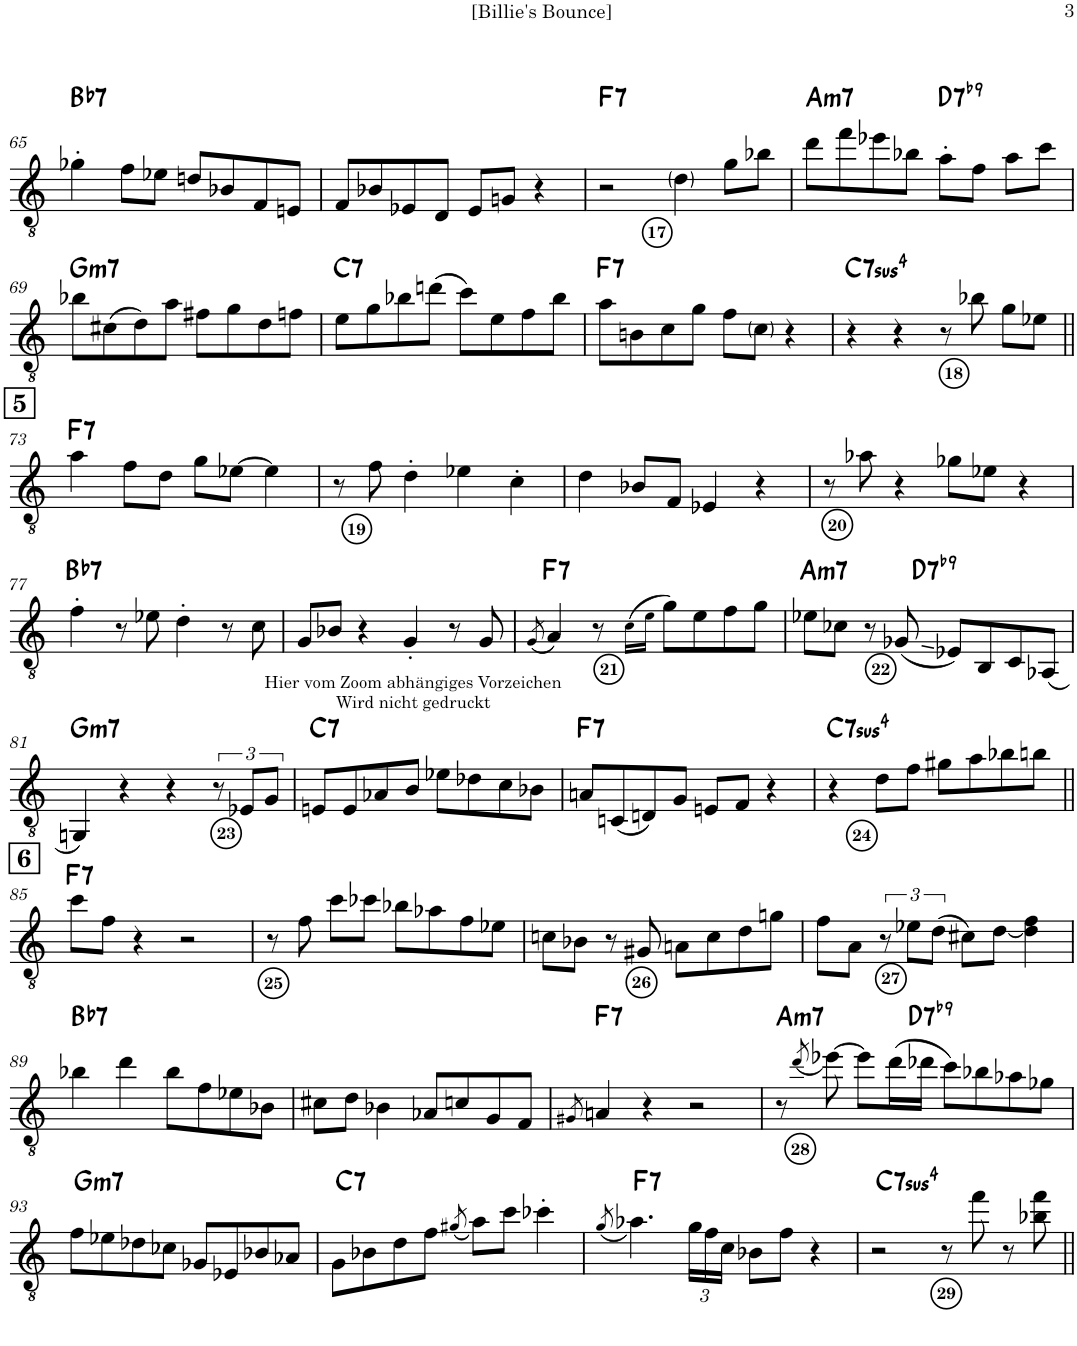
**kern	**harte
*part1	*part1
*staff1	*
*I"Klassische Gitarre	*
*I'Git.	*
!!LO:PB:g=z
*clefGv2	*
*k[]	*
*M4/4	*
*met(c)	*
=65	=65
!	!LO:H:kt=7
4g-X'\	Bb:7
8f\L	.
8e-X\J	.
8dn/L	.
8B-X/	.
8F/	.
8En/J	.
=66	=66
8F/L	.
8B-X/	.
8E-X/	.
8D/J	.
8E-/L	.
8Gn/J	.
4r	.
!!LO:REH:place=s1:b:B:cj:enc=circle:fs=8:t=17:qo=2
=67	=67
!	!LO:H:kt=7
2r	F:7
4d\	.
8g\L	.
8b-X\J	.
=68	=68
!	!LO:H:kt=m7
8dd\L	A:min7
8ff\	.
8ee-X\	.
8b-X\J	.
!	!LO:H:kt=7
8a'\L	D:7(b9)
8f\J	.
8a\L	.
8cc\J	.
!!LO:LB:g=z
=69	=69
!	!LO:H:kt=m7
8b-X\L	G:min7
(8c#X\	.
8d\)	.
8a\J	.
8f#X\L	.
8g\	.
8d\	.
8fn\J	.
=70	=70
!	!LO:H:kt=7
8e\L	C:7
8g\	.
8b-X\	.
(8ddn\J	.
8cc\L)	.
8e\	.
8f\	.
8b-\J	.
=71	=71
!	!LO:H:kt=7
8a\L	F:7
8Bn\	.
8c\	.
8g\J	.
8f\L	.
8c\J	.
4r	.
!!LO:REH:place=s1:b:B:cj:enc=circle:fs=8:t=18:qo=2.5
=72	=72
!	!LO:H:kt=74
4r	C:sus4(7)
4r	.
8r	.
8b-X\	.
8g\L	.
8e-X\J	.
!!LO:LB:g=z
!!LO:REH:place=s1:a:B:cj:fs=12:t=5
=73||	=73||
!	!LO:H:kt=7
4a\	F:7
8f\L	.
8d\J	.
8g\L	.
[8e-X\J	.
4e-\]	.
!!LO:REH:place=s1:b:B:cj:enc=circle:fs=8:t=19:qo=0.5
=74	=74
8r	.
8f\	.
4d'\	.
4e-X\	.
4c'\	.
=75	=75
4d\	.
8B-X/L	.
8F/J	.
4E-X/	.
4r	.
!!LO:REH:place=s1:b:B:cj:enc=circle:fs=8:t=20:qo=0.5
=76	=76
8r	.
8a-X\	.
4r	.
8g-X\L	.
8e-X\J	.
4r	.
!!LO:LB:g=z
=77	=77
!	!LO:H:kt=7
4f'\	Bb:7
8r	.
8e-X\	.
4d'\	.
8r	.
8c\	.
=78	=78
!LO:TX:b:t=Hier vom Zoom abhängiges Vorzeichen	!
!LO:TX:b:t=Wird nicht gedruckt	!
8G/L	.
8B-X/J	.
4r	.
4G'/	.
8r	.
8G/	.
!!LO:REH:place=s1:b:B:cj:enc=circle:fs=8:t=21:qo=1.5
=79	=79
(8qG/	.
!	!LO:H:kt=7
4A/)	F:7
8r	.
(16c!\LL	.
16e!\JJ	.
8g\L)	.
8e\	.
8f\	.
8g\J	.
!!LO:REH:place=s1:b:B:cj:enc=circle:fs=8:t=22:qo=1.5
=80	=80
!	!LO:H:kt=m7
8e-X\L	A:min7
8c-X\J	.
8r	.
(8G-X/	.
8E-X/L)	.
8BB/	.
8C/	.
(8AA-X/J	.
8.ryy	.
!!LO:LB:g=z
!!LO:REH:place=s1:b:B:cj:enc=circle:fs=8:t=23:qo=3.3333333333333335
=81	=81
!	!LO:H:kt=m7
4GGn/)	G:min7
4r	.
4r	.
12r	.
12E-X/L	.
12G/J	.
=82	=82
!	!LO:H:kt=7
8En/L	C:7
8E/	.
8A-X/	.
8B/J	.
8e-X\L	.
8d-X\	.
8c\	.
8B-X\J	.
=83	=83
!	!LO:H:kt=7
8An/L	F:7
(8Cn/	.
8Dn/)	.
8G/J	.
8En/L	.
8F/J	.
4r	.
!!LO:REH:place=s1:b:B:cj:enc=circle:fs=8:t=24:qo=0.5
=84	=84
!	!LO:H:kt=74
4r	C:sus4(7)
8d\L	.
8f\J	.
8g#X\L	.
8a\	.
8b-X\	.
8bn\J	.
!!LO:LB:g=z
!!LO:REH:place=s1:a:B:cj:fs=12:t=6
=85||	=85||
!	!LO:H:kt=7
8cc\L	F:7
8f\J	.
4r	.
2r	.
!!LO:REH:place=s1:b:B:cj:enc=circle:fs=8:t=25:qo=0.5
=86	=86
8r	.
8f\	.
8cc\L	.
8cc-X\J	.
8b-X\L	.
8a-X\	.
8f\	.
8e-X\J	.
!!LO:REH:place=s1:b:B:cj:enc=circle:fs=8:t=26:qo=1.5
=87	=87
8cn\L	.
8B-X\J	.
8r	.
8G#X/	.
8An\L	.
8c\	.
8d\	.
8gn\J	.
!!LO:REH:place=s1:b:B:cj:enc=circle:fs=8:t=27:qo=1.3333333333333333
=88	=88
8f\L	.
8A\J	.
12r	.
12e-X\L	.
(12d\J	.
8c#X\L)	.
[<8d\J	.
4d\] 4f\	.
!!LO:LB:g=z
=89	=89
!	!LO:H:kt=7
4b-X\	Bb:7
4dd\	.
8b-\L	.
8f\	.
8e-X\	.
8B-X\J	.
=90	=90
8c#X\L	.
8d\J	.
4B-X\	.
8A-X/L	.
8cn/	.
8G/	.
8F/J	.
=91	=91
8qG#X/	.
!	!LO:H:kt=7
4An/	F:7
4r	.
2r	.
!!LO:REH:place=s1:b:B:cj:enc=circle:fs=8:t=28:qo=0.5
=92	=92
!	!LO:H:kt=m7
8r	A:min7
(8qdd/	.
[8ee-X\)	.
8ee-\L]	.
(16dd\L	.
16dd-X\JJ	.
8cc\L)	.
8b-X\	.
8a-X\	.
8g-X\J	.
8.ryy	.
!!LO:LB:g=z
=93	=93
!	!LO:H:kt=m7
8f\L	G:min7
8e-X\	.
8d-X\	.
8c-X\J	.
8G-X/L	.
8E-X/	.
8B-X/	.
8A-X/J	.
=94	=94
!	!LO:H:kt=7
8G\L	C:7
8B-X\	.
8d\	.
8f\J	.
(8qg#X/	.
8a\L)	.
8cc\J	.
4cc-X'\	.
=95	=95
(8qg/	.
!	!LO:H:kt=7
4.a-X\)	F:7
*Xbrackettup	*
24g\LL	.
24f\	.
24c\JJ	.
8B-X\L	.
8f\J	.
4r	.
!!LO:REH:place=s1:b:B:cj:enc=circle:fs=8:t=29:qo=2.5
=96	=96
!	!LO:H:kt=74
2r	C:sus4(7)
8r	.
8ff\	.
8r	.
8b-X\ 8ff\	.
=||	=||
*-	*-
